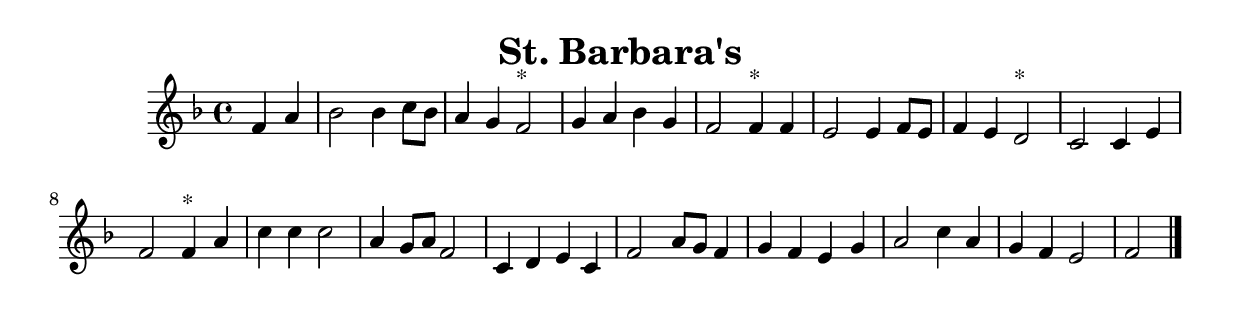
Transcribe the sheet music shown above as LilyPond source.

\version "2.18.2"

\header {
  title = "St. Barbara's"
}
\include "english.ly"
global = {
  \time 4/4
  \key f \major
 
}

chordNames = \chordmode {
  \global
  
  
}

melody = \relative c' {
  \global
 \partial 2  f4 a | bf2  bf4 c8 bf a4 g f2 ^"*" 
  g4 a bf g | f2 f4^"*" f | e2 e4 f8 e | f4 e d2^"*" | c2 c4 e4 | f2 f4^"*" a | 
  c4 c c2 |  a4 g8 a f2 | c4 d e c | f2 a8 g f4 | g4 f e g | a2 c4 a | g4 f e2 |
  f2 \bar "|."
  
}


\score {
  <<
    \new ChordNames \chordNames
    \new Staff { \melody }
   
  >>
  \layout { }
  \midi { }
}
